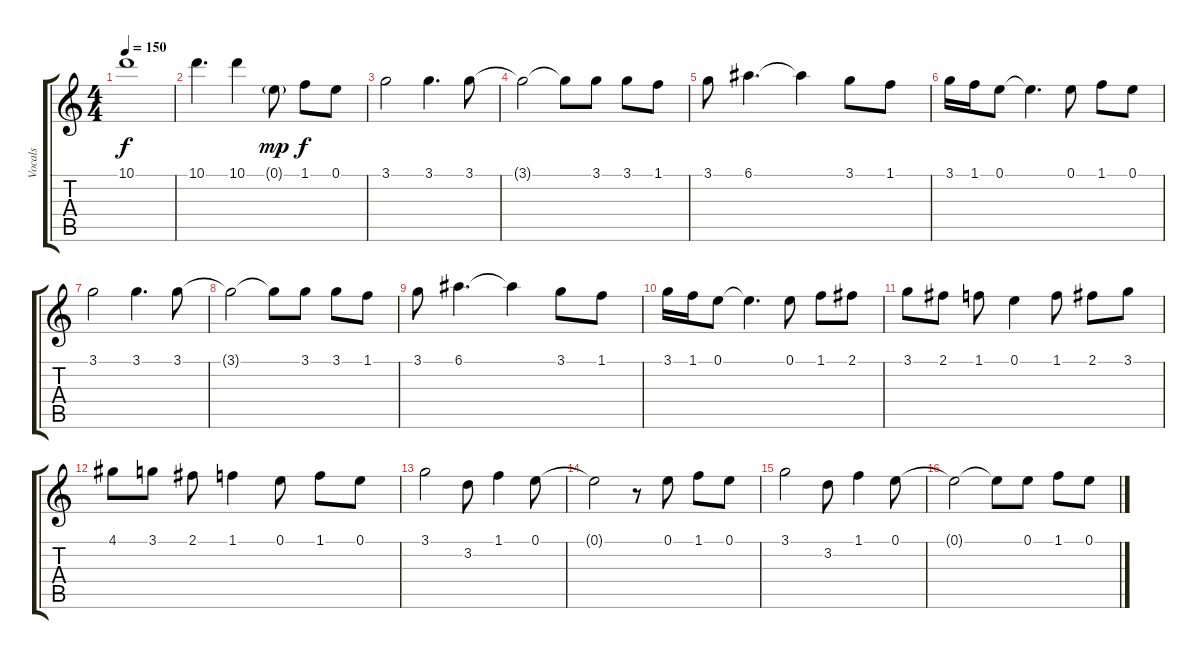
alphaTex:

\track ("Vocals" "Vocals") {instrument electricguitarjazz}
\staff {score tabs}
\tuning (E4 B3 G3 D3 A2 E2) {hide}
\ts (4 4)
\tempo 150
\clef g2
\ks c
10.1.1{dy f} |
10.1.4{d} 10.1.4 0.1{g}.8{dy mp} 1.1.8{dy f} 0.1.8 |
3.1.2 3.1.4{d} 3.1.8 |
3.1{t}.2 3.1{t}.8 3.1.8 3.1.8 1.1.8 |
3.1.8 6.1.4{d} 6.1{t}.4 3.1.8 1.1.8 |
3.1.16 1.1.16 0.1.8 0.1{t}.4{d} 0.1.8 1.1.8 0.1.8 |
3.1.2 3.1.4{d} 3.1.8 |
3.1{t}.2 3.1{t}.8 3.1.8 3.1.8 1.1.8 |
3.1.8 6.1.4{d} 6.1{t}.4 3.1.8 1.1.8 |
3.1.16 1.1.16 0.1.8 0.1{t}.4{d} 0.1.8 1.1.8 2.1.8 |
3.1.8 2.1.8 1.1.8 0.1.4 1.1.8 2.1.8 3.1.8 |
4.1.8 3.1.8 2.1.8 1.1.4 0.1.8 1.1.8 0.1.8 |
3.1.2 3.2.8 1.1.4 0.1.8 |
0.1{t}.2 r.8 0.1.8 1.1.8 0.1.8 |
3.1.2 3.2.8 1.1.4 0.1.8 |
0.1{t}.2 0.1{t}.8 0.1.8 1.1.8 0.1.8
